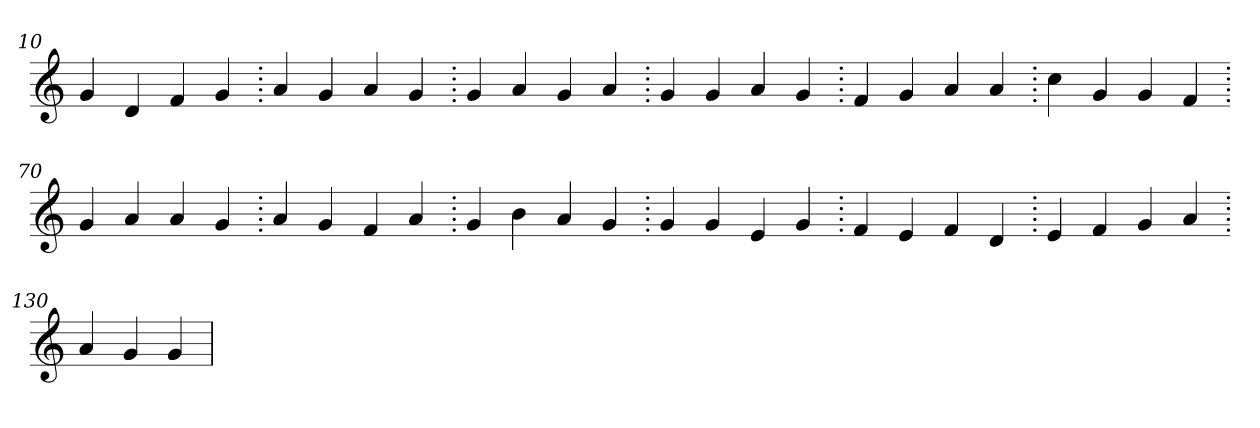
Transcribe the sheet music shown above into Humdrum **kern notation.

**kern
*part1
*staff1
*clefG2
=10.
4g
4d
4f
4g
=20.
4a
4g
4a
4g
=30.
4g
4a
4g
4a
=40.
4g
4g
4a
4g
=50.
4f
4g
4a
4a
=60.
4cc
4g
4g
4f
=70.
4g
4a
4a
4g
=80.
4a
4g
4f
4a
=90.
4g
4b
4a
4g
=100.
4g
4g
4e
4g
=110.
4f
4e
4f
4d
=120.
4e
4f
4g
4a
=130.
4a
4g
4g
=
*-
